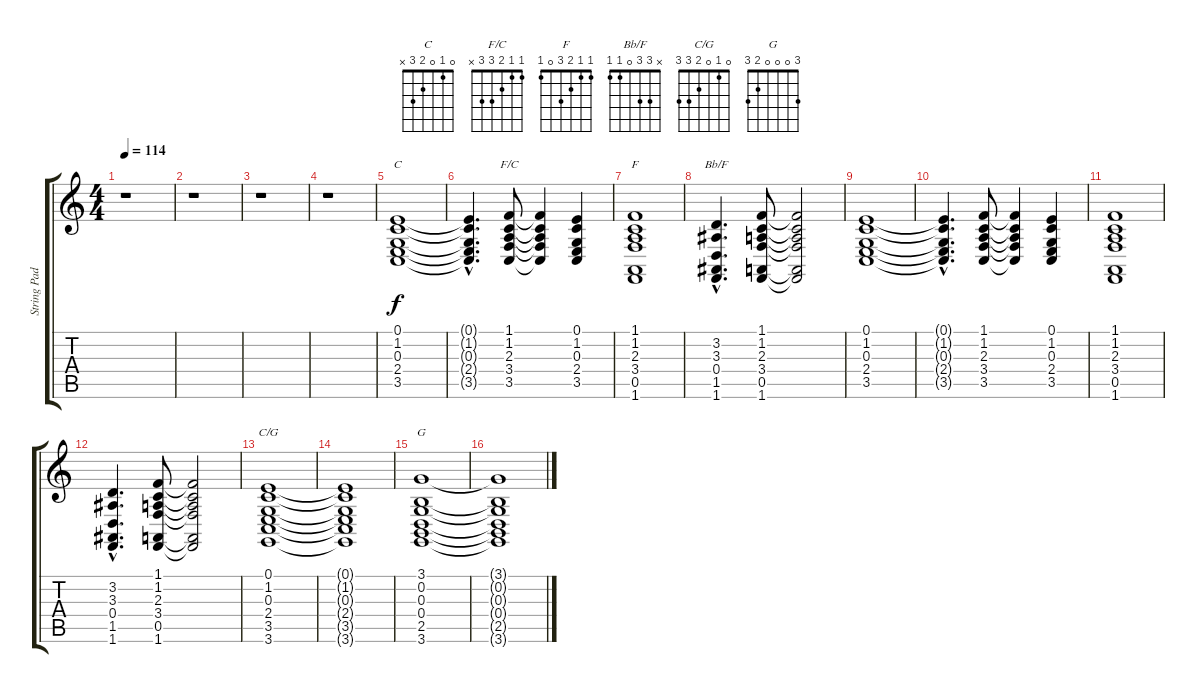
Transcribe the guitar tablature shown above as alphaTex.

\track ("String Pad" "String Pad") {instrument stringensemble1}
\staff {score tabs}
\tuning (E4 B3 G3 D3 A2 E2) {hide}
\chord ("C" 0 1 0 2 3 x)
\chord ("F/C" 1 1 2 3 3 x)
\chord ("F" 1 1 2 3 0 1)
\chord ("Bb/F" x 3 3 0 1 1)
\chord ("C/G" 0 1 0 2 3 3)
\chord ("G" 3 0 0 0 2 3)
\ts (4 4)
\tempo 114
\clef g2
\ks c
r.1{dy f instrument stringensemble1} |
r.1 |
r.1 |
r.1 |
(0.1 1.2 0.3 2.4 3.5).1{ch "C"} |
(0.1{hac t} 1.2{hac t} 0.3{hac t} 2.4{hac t} 3.5{hac t}).4{d} (1.1 1.2 2.3 3.4 3.5).8{ch "F/C"} (1.1{t} 1.2{t} 2.3{t} 3.4{t} 3.5{t}).4 (0.1 1.2 0.3 2.4 3.5).4 |
(1.1 1.2 2.3 3.4 0.5 1.6).1{ch "F"} |
(3.2{hac} 3.3{hac} 0.4{hac} 1.5{hac} 1.6{hac}).4{d ch "Bb/F"} (1.1 1.2 2.3 3.4 0.5 1.6).8 (1.1{t} 1.2{t} 2.3{t} 3.4{t} 0.5{t} 1.6{t}).2 |
(0.1 1.2 0.3 2.4 3.5).1 |
(0.1{hac t} 1.2{hac t} 0.3{hac t} 2.4{hac t} 3.5{hac t}).4{d} (1.1 1.2 2.3 3.4 3.5).8 (1.1{t} 1.2{t} 2.3{t} 3.4{t} 3.5{t}).4 (0.1 1.2 0.3 2.4 3.5).4 |
(1.1 1.2 2.3 3.4 0.5 1.6).1 |
(3.2{hac} 3.3{hac} 0.4{hac} 1.5{hac} 1.6{hac}).4{d} (1.1 1.2 2.3 3.4 0.5 1.6).8 (1.1{t} 1.2{t} 2.3{t} 3.4{t} 0.5{t} 1.6{t}).2 |
(0.1 1.2 0.3 2.4 3.5 3.6).1{ch "C/G"} |
(0.1{t} 1.2{t} 0.3{t} 2.4{t} 3.5{t} 3.6{t}).1 |
(3.1 0.2 0.3 0.4 2.5 3.6).1{ch "G"} |
(3.1{t} 0.2{t} 0.3{t} 0.4{t} 2.5{t} 3.6{t}).1
